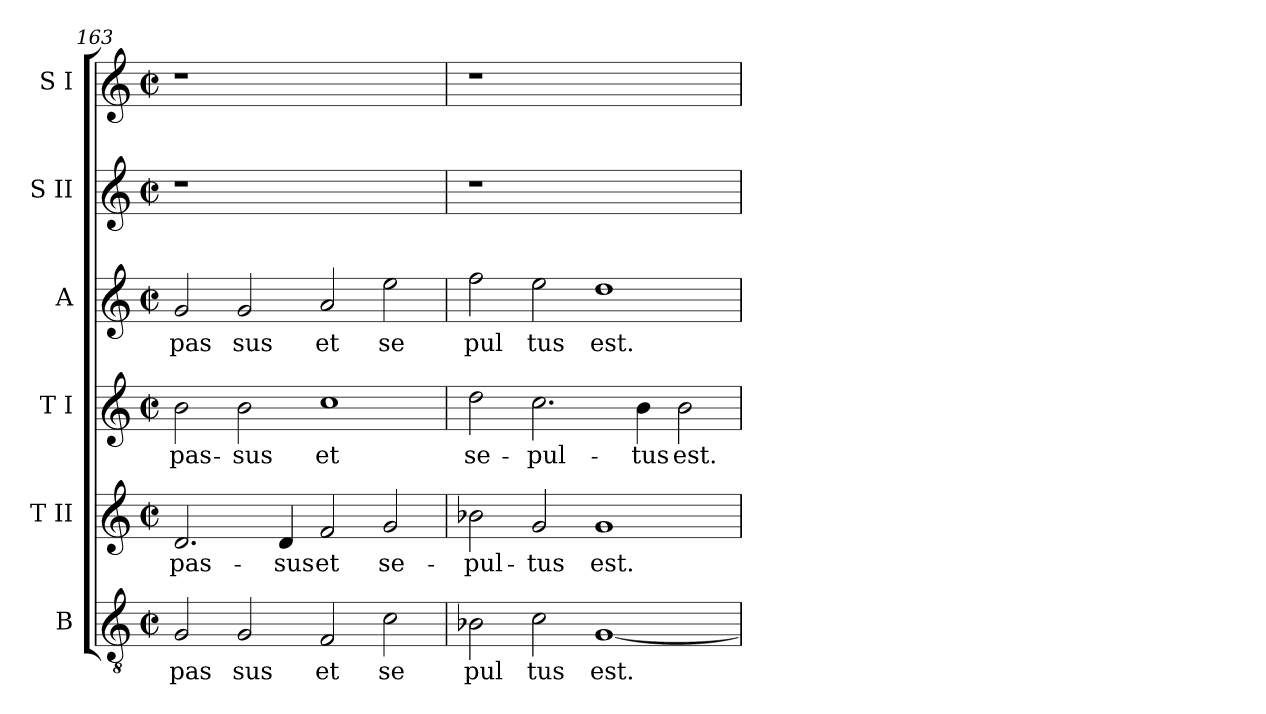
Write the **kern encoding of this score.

**kern	**text	**kern	**text	**kern	**text	**kern	**text	**kern	**kern
*part6	*part6	*part5	*part5	*part4	*part4	*part3	*part3	*part2	*part1
*staff6	*staff6	*staff5	*staff5	*staff4	*staff4	*staff3	*staff3	*staff2	*staff1
*I"B	*	*I"T II	*	*I"T I	*	*I"A	*	*I"S II	*I"S I
*I'B	*	*I'T II	*	*I'T I	*	*I'A	*	*I'S II	*I'S I
!!LO:LB:g=z
*clefGv2	*	*clefG2	*	*clefG2	*	*clefG2	*	*clefG2	*clefG2
*k[]	*	*k[]	*	*k[]	*	*k[]	*	*k[]	*k[]
*C:	*	*C:	*	*C:	*	*C:	*	*C:	*C:
*M2/2	*	*M2/2	*	*M2/2	*	*M2/2	*	*M2/2	*M2/2
*met(c|)	*	*met(c|)	*	*met(c|)	*	*met(c|)	*	*met(c|)	*met(c|)
=163	=163	=163	=163	=163	=163	=163	=163	=163	=163
!	!LO:LY:b:cj	!	!LO:LY:b:cj	!	!LO:LY:b:cj	!	!LO:LY:b:cj	!	!
2G/	pas	2.d/	pas-	2b\	pas-	2g/	pas	1r	1r
!	!LO:LY:b:cj	!	!	!	!LO:LY:b:cj	!	!LO:LY:b:cj	!	!
2G/	sus	.	.	2b\	-sus	2g/	sus	.	.
!	!	!	!LO:LY:b:cj	!	!	!	!	!	!
.	.	4d/	-sus	.	.	.	.	.	.
!	!LO:LY:b:cj	!	!LO:LY:b:cj	!	!LO:LY:b:cj	!	!LO:LY:b:cj	!	!
2F/	et	2f/	et	1cc	et	2a/	et	1ryy	1ryy
!	!LO:LY:b:cj	!	!LO:LY:b:cj	!	!	!	!LO:LY:b:cj	!	!
2c\	se	2g/	se-	.	.	2ee\	se	.	.
=164	=164	=164	=164	=164	=164	=164	=164	=164	=164
!	!LO:LY:b:cj	!	!LO:LY:b:cj	!	!LO:LY:b:cj	!	!LO:LY:b:cj	!	!
2B-X\	pul	2b-X\	-pul-	2dd\	se-	2ff\	pul	1r	1r
!	!LO:LY:b:cj	!	!LO:LY:b:cj	!	!LO:LY:b:cj	!	!LO:LY:b:cj	!	!
2c\	tus	2g/	-tus	2.cc\	-pul-	2ee\	tus	.	.
!	!LO:LY:b:cj	!	!LO:LY:b:cj	!	!	!	!LO:LY:b:cj	!	!
[<1G	est.	1g	est.	.	.	1dd	est.	1ryy	1ryy
!	!	!	!	!	!LO:LY:b:cj	!	!	!	!
.	.	.	.	4b\	-tus	.	.	.	.
!	!	!	!	!	!LO:LY:b:cj	!	!	!	!
.	.	.	.	2b\	est.	.	.	.	.
=	=	=	=	=	=	=	=	=	=
*-	*-	*-	*-	*-	*-	*-	*-	*-	*-
